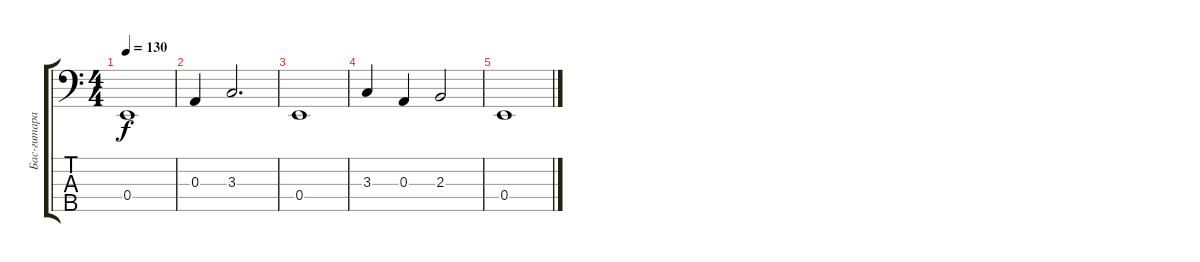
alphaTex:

\track ("Бас-гитара (Нагаш)" "Бас-гитара") {instrument electricbassfinger}
\staff {score tabs}
\tuning (G2 D2 A1 E1 B0) {hide}
\ts (4 4)
\tempo 130
\clef f4
\ks c
0.4.1{dy f volume 3} |
0.3.4{volume 2} 3.3.2{d volume 2} |
0.4.1{volume 1} |
3.3.4{volume 0} 0.3.4{volume 0} 2.3.2{volume 0} |
0.4.1{volume 0}
